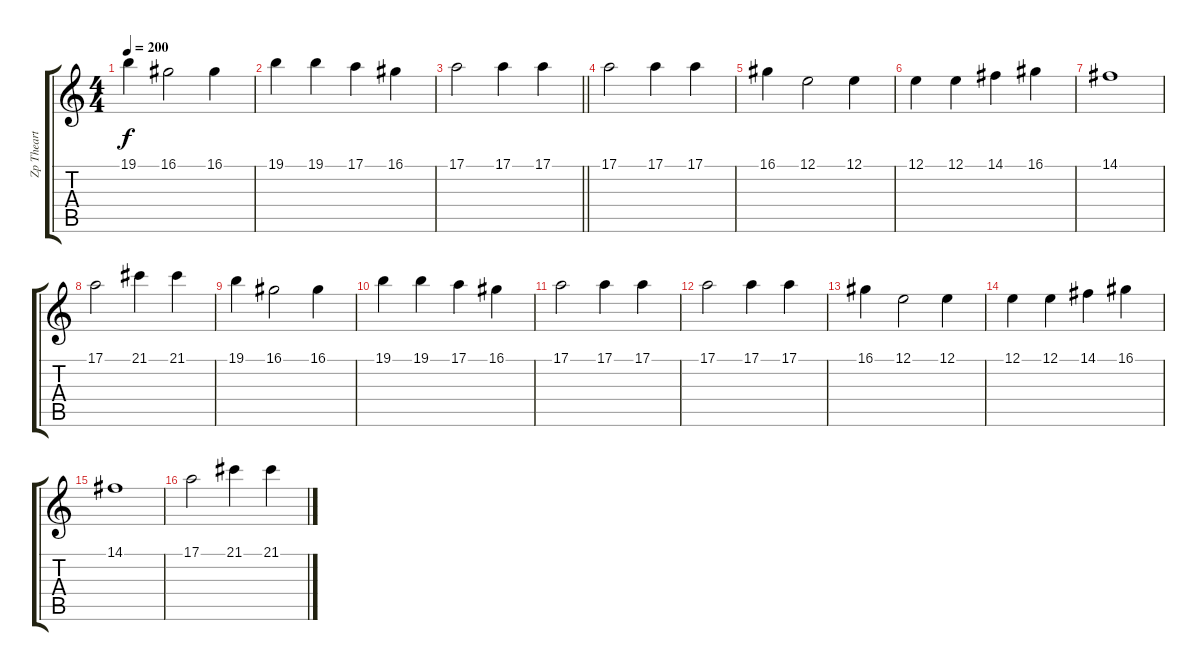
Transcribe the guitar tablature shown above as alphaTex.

\track ("Zp Theart | Delay" "Zp Theart ") {instrument pad8sweep}
\staff {score tabs}
\tuning (E4 B3 G3 D3 A2 E2) {hide}
\ts (4 4)
\tempo 200
\clef g2
\ks c
19.1.4{dy f} 16.1.2 16.1.4 |
19.1.4 19.1.4 17.1.4 16.1.4 |
\barLineRight lightlight
17.1.2 17.1.4 17.1.4 |
17.1.2 17.1.4 17.1.4 |
16.1.4 12.1.2 12.1.4 |
12.1.4 12.1.4 14.1.4 16.1.4 |
14.1.1 |
17.1.2 21.1.4 21.1.4 |
19.1.4 16.1.2 16.1.4 |
19.1.4 19.1.4 17.1.4 16.1.4 |
17.1.2 17.1.4 17.1.4 |
17.1.2 17.1.4 17.1.4 |
16.1.4 12.1.2 12.1.4 |
12.1.4 12.1.4 14.1.4 16.1.4 |
14.1.1 |
17.1.2 21.1.4 21.1.4
